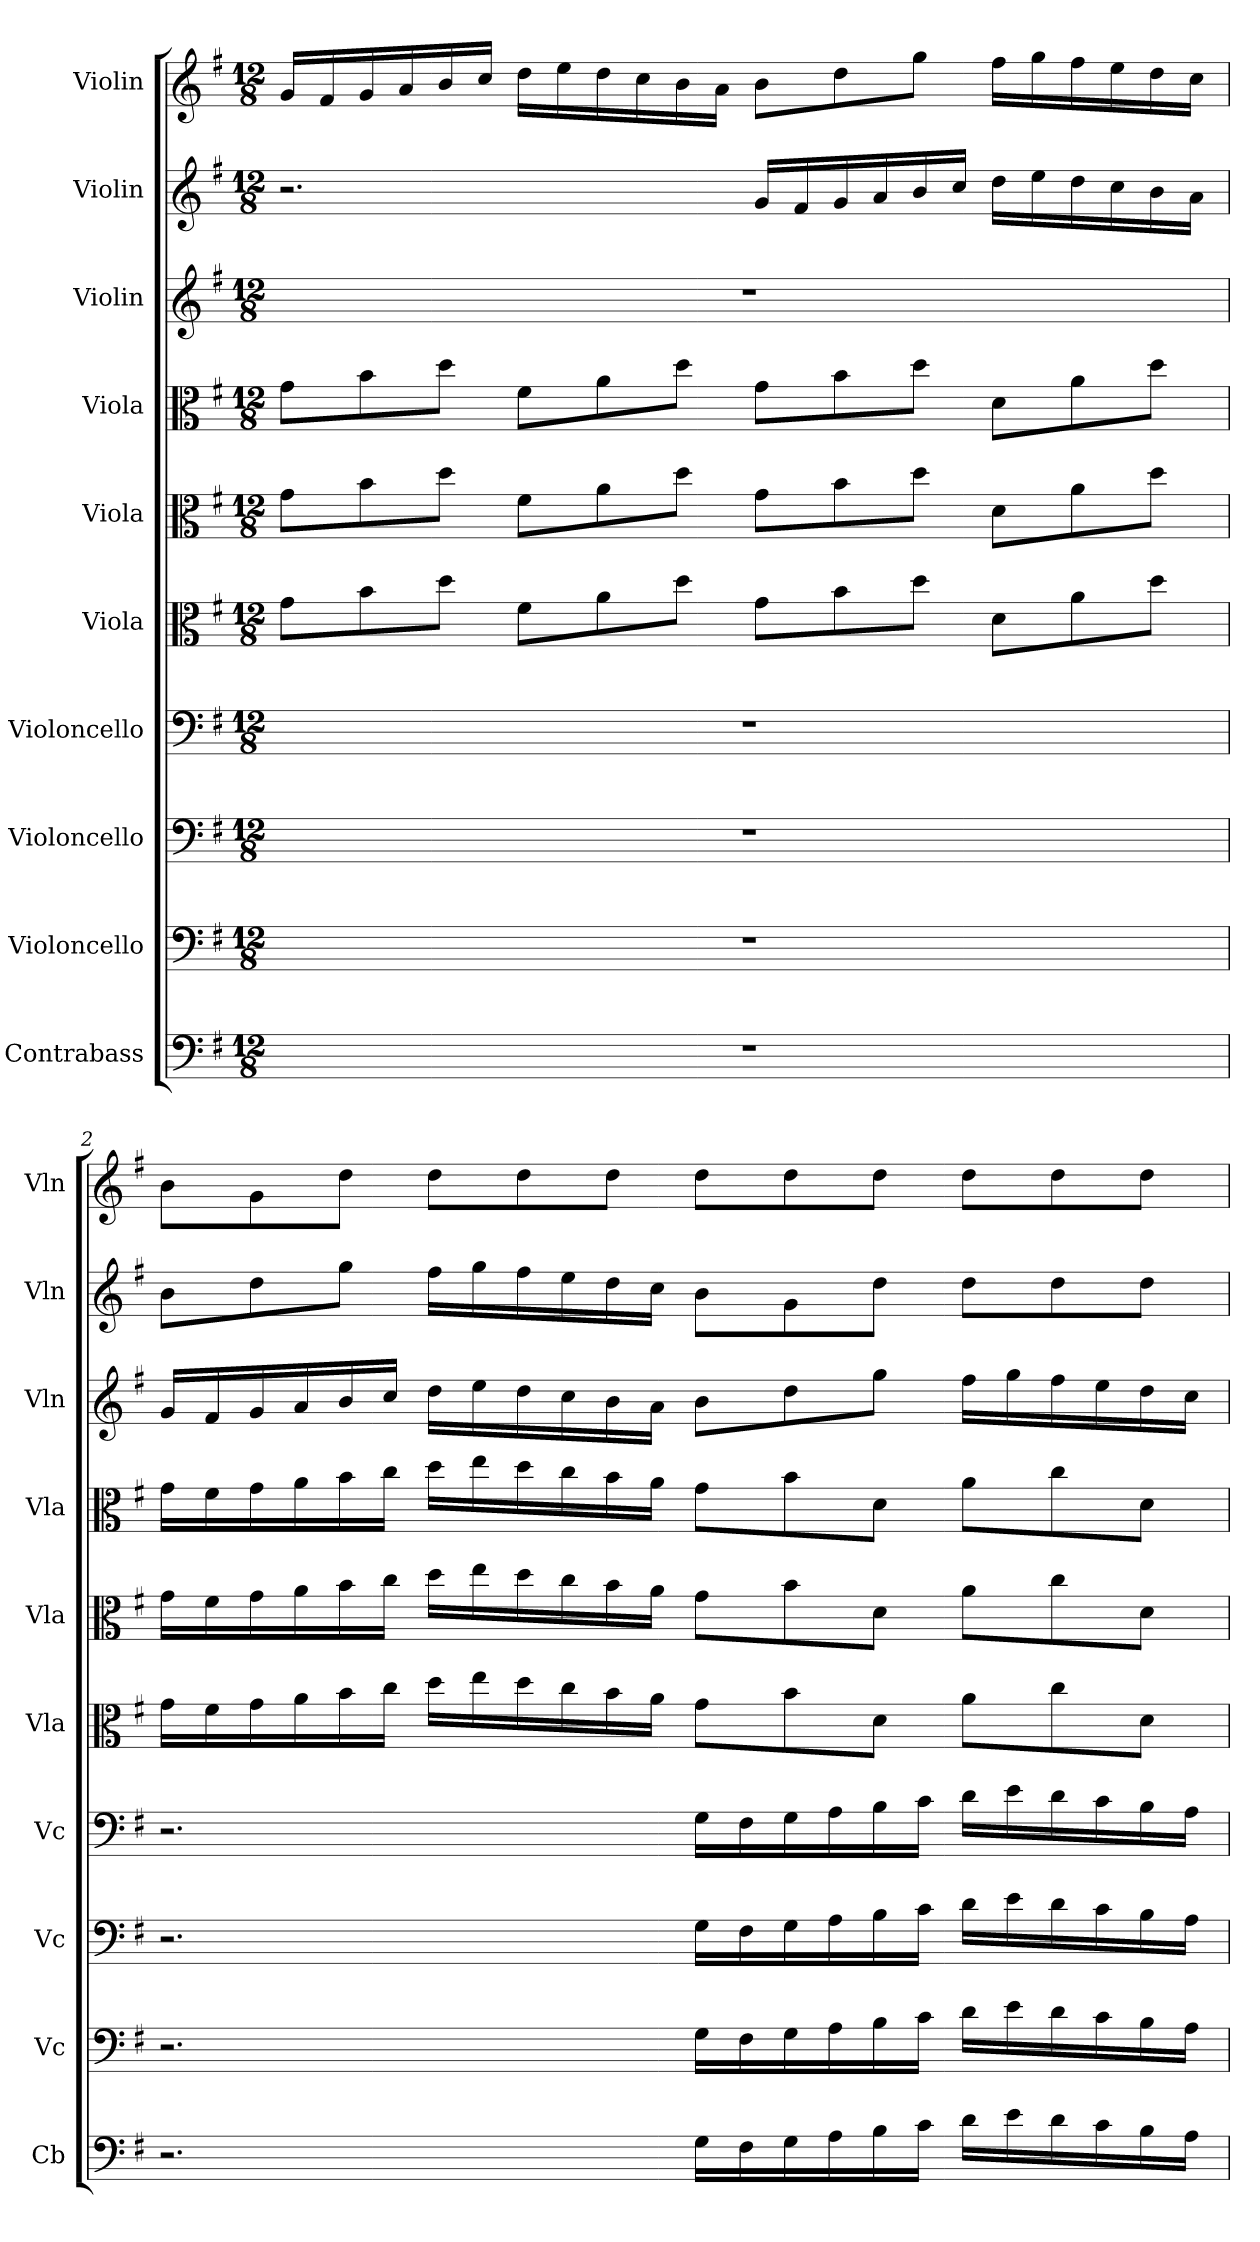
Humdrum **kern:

**kern	**kern	**kern	**kern	**kern	**kern	**kern	**kern	**kern	**kern
*part10	*part9	*part8	*part7	*part6	*part5	*part4	*part3	*part2	*part1
*staff10	*staff9	*staff8	*staff7	*staff6	*staff5	*staff4	*staff3	*staff2	*staff1
*I"Contrabass	*I"Violoncello	*I"Violoncello	*I"Violoncello	*I"Viola	*I"Viola	*I"Viola	*I"Violin	*I"Violin	*I"Violin
*I'Cb	*I'Vc	*I'Vc	*I'Vc	*I'Vla	*I'Vla	*I'Vla	*I'Vln	*I'Vln	*I'Vln
*clefF4	*clefF4	*clefF4	*clefF4	*clefC3	*clefC3	*clefC3	*clefG2	*clefG2	*clefG2
*k[f#]	*k[f#]	*k[f#]	*k[f#]	*k[f#]	*k[f#]	*k[f#]	*k[f#]	*k[f#]	*k[f#]
*G:	*G:	*G:	*G:	*G:	*G:	*G:	*G:	*G:	*G:
*M12/8	*M12/8	*M12/8	*M12/8	*M12/8	*M12/8	*M12/8	*M12/8	*M12/8	*M12/8
*MM66	*MM66	*MM66	*MM66	*MM66	*MM66	*MM66	*MM66	*MM66	*MM66
=1	=1	=1	=1	=1	=1	=1	=1	=1	=1
1.r	1.r	1.r	1.r	8g\L	8g\L	8g\L	1.r	2.r	16g/LL
.	.	.	.	.	.	.	.	.	16f#/
.	.	.	.	8b\	8b\	8b\	.	.	16g/
.	.	.	.	.	.	.	.	.	16a/
.	.	.	.	8dd\J	8dd\J	8dd\J	.	.	16b/
.	.	.	.	.	.	.	.	.	16cc/JJ
.	.	.	.	8f#\L	8f#\L	8f#\L	.	.	16dd\LL
.	.	.	.	.	.	.	.	.	16ee\
.	.	.	.	8a\	8a\	8a\	.	.	16dd\
.	.	.	.	.	.	.	.	.	16cc\
.	.	.	.	8dd\J	8dd\J	8dd\J	.	.	16b\
.	.	.	.	.	.	.	.	.	16a\JJ
.	.	.	.	8g\L	8g\L	8g\L	.	16g/LL	8b\L
.	.	.	.	.	.	.	.	16f#/	.
.	.	.	.	8b\	8b\	8b\	.	16g/	8dd\
.	.	.	.	.	.	.	.	16a/	.
.	.	.	.	8dd\J	8dd\J	8dd\J	.	16b/	8gg\J
.	.	.	.	.	.	.	.	16cc/JJ	.
.	.	.	.	8d\L	8d\L	8d\L	.	16dd\LL	16ff#\LL
.	.	.	.	.	.	.	.	16ee\	16gg\
.	.	.	.	8a\	8a\	8a\	.	16dd\	16ff#\
.	.	.	.	.	.	.	.	16cc\	16ee\
.	.	.	.	8dd\J	8dd\J	8dd\J	.	16b\	16dd\
.	.	.	.	.	.	.	.	16a\JJ	16cc\JJ
=2	=2	=2	=2	=2	=2	=2	=2	=2	=2
2.r	2.r	2.r	2.r	16g\LL	16g\LL	16g\LL	16g/LL	8b\L	8b\L
.	.	.	.	16f#\	16f#\	16f#\	16f#/	.	.
.	.	.	.	16g\	16g\	16g\	16g/	8dd\	8g\
.	.	.	.	16a\	16a\	16a\	16a/	.	.
.	.	.	.	16b\	16b\	16b\	16b/	8gg\J	8dd\J
.	.	.	.	16cc\JJ	16cc\JJ	16cc\JJ	16cc/JJ	.	.
.	.	.	.	16dd\LL	16dd\LL	16dd\LL	16dd\LL	16ff#\LL	8dd\L
.	.	.	.	16ee\	16ee\	16ee\	16ee\	16gg\	.
.	.	.	.	16dd\	16dd\	16dd\	16dd\	16ff#\	8dd\
.	.	.	.	16cc\	16cc\	16cc\	16cc\	16ee\	.
.	.	.	.	16b\	16b\	16b\	16b\	16dd\	8dd\J
.	.	.	.	16a\JJ	16a\JJ	16a\JJ	16a\JJ	16cc\JJ	.
16G\LL	16G\LL	16G\LL	16G\LL	8g\L	8g\L	8g\L	8b\L	8b\L	8dd\L
16F#\	16F#\	16F#\	16F#\	.	.	.	.	.	.
16G\	16G\	16G\	16G\	8b\	8b\	8b\	8dd\	8g\	8dd\
16A\	16A\	16A\	16A\	.	.	.	.	.	.
16B\	16B\	16B\	16B\	8d\J	8d\J	8d\J	8gg\J	8dd\J	8dd\J
16c\JJ	16c\JJ	16c\JJ	16c\JJ	.	.	.	.	.	.
16d\LL	16d\LL	16d\LL	16d\LL	8a\L	8a\L	8a\L	16ff#\LL	8dd\L	8dd\L
16e\	16e\	16e\	16e\	.	.	.	16gg\	.	.
16d\	16d\	16d\	16d\	8cc\	8cc\	8cc\	16ff#\	8dd\	8dd\
16c\	16c\	16c\	16c\	.	.	.	16ee\	.	.
16B\	16B\	16B\	16B\	8d\J	8d\J	8d\J	16dd\	8dd\J	8dd\J
16A\JJ	16A\JJ	16A\JJ	16A\JJ	.	.	.	16cc\JJ	.	.
=	=	=	=	=	=	=	=	=	=
*-	*-	*-	*-	*-	*-	*-	*-	*-	*-
